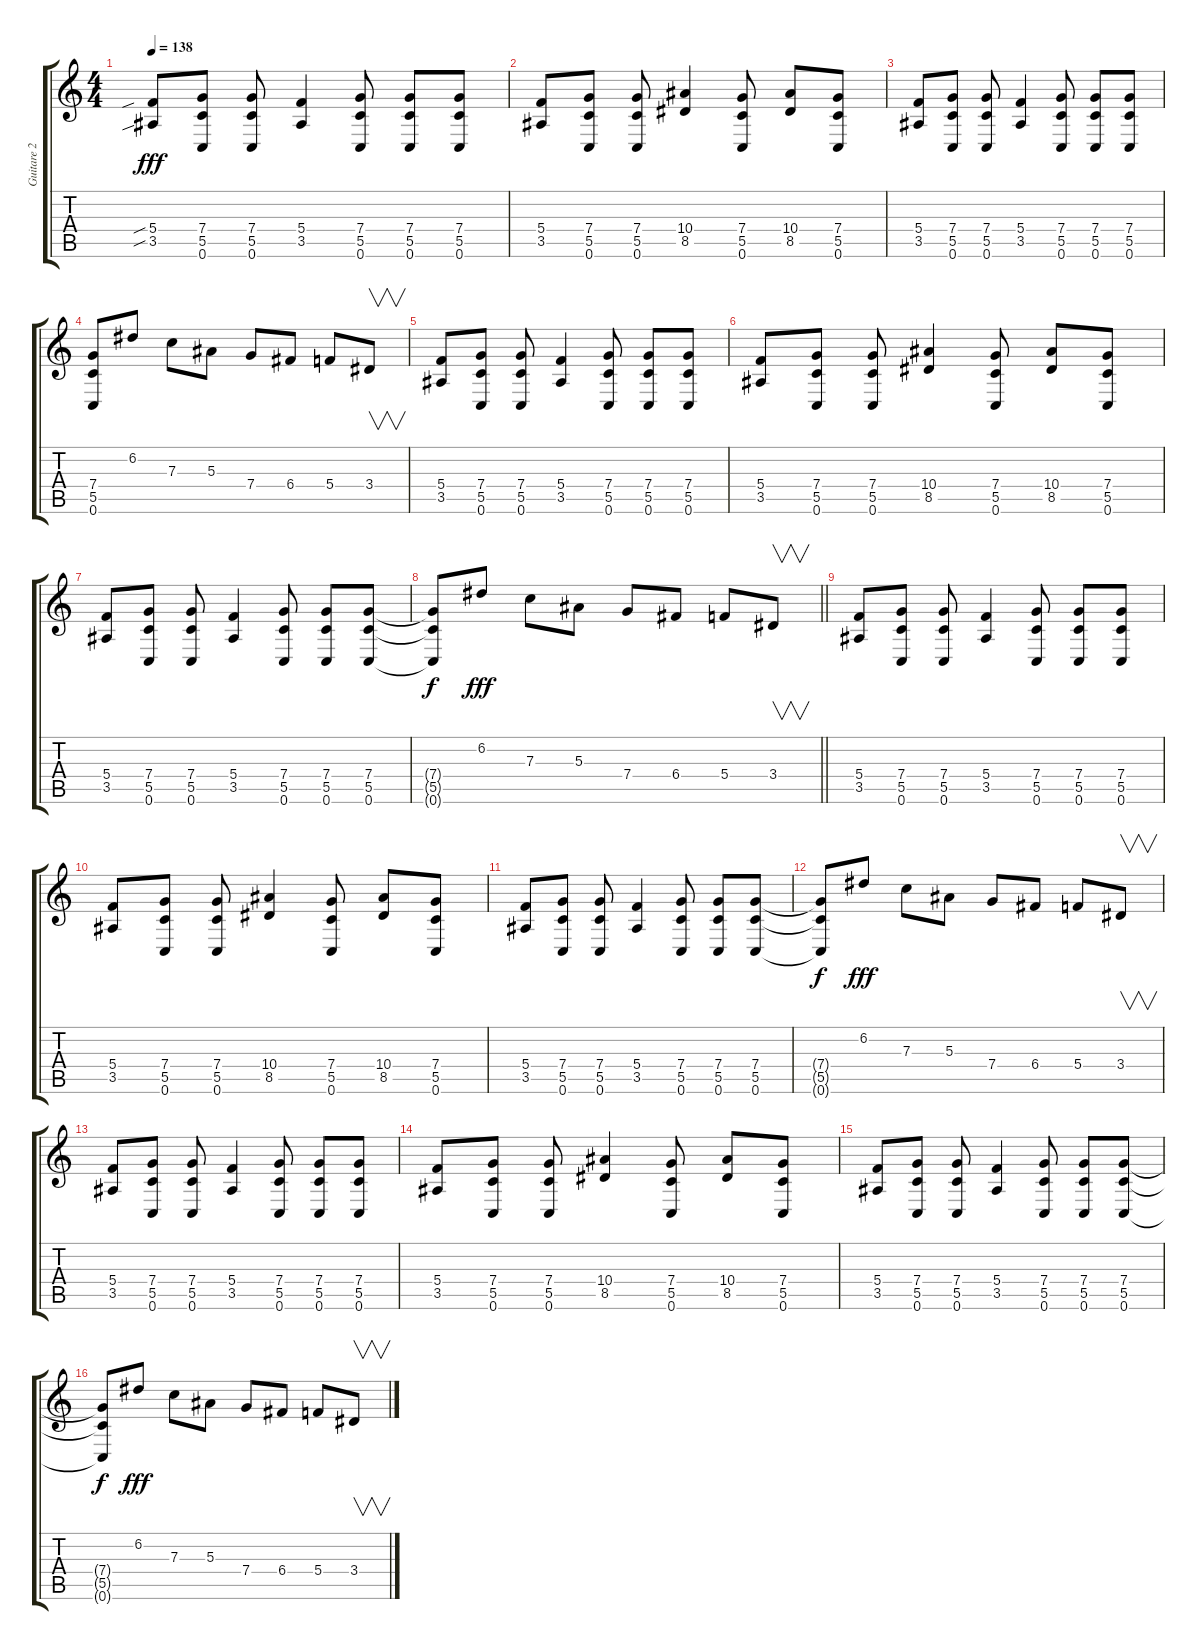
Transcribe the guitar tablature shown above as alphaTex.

\track ("Guitare 2" "Guitare 2") {instrument overdrivenguitar}
\staff {score tabs}
\tuning (D4 A3 F3 C3 G2 C2) {hide}
\ts (4 4)
\tempo 138
\clef g2
\ks c
(5.4{sib} 3.5{sib}).8{dy fff} (7.4 5.5 0.6).8 (7.4 5.5 0.6).8 (5.4 3.5).4 (7.4 5.5 0.6).8 (7.4 5.5 0.6).8 (7.4 5.5 0.6).8 |
(5.4 3.5).8 (7.4 5.5 0.6).8 (7.4 5.5 0.6).8 (10.4 8.5).4 (7.4 5.5 0.6).8 (10.4 8.5).8 (7.4 5.5 0.6).8 |
(5.4 3.5).8 (7.4 5.5 0.6).8 (7.4 5.5 0.6).8 (5.4 3.5).4 (7.4 5.5 0.6).8 (7.4 5.5 0.6).8 (7.4 5.5 0.6).8 |
(7.4 5.5 0.6).8 6.2.8 7.3.8 5.3.8 7.4.8 6.4.8 5.4.8 3.4.8{v} |
(5.4 3.5).8 (7.4 5.5 0.6).8 (7.4 5.5 0.6).8 (5.4 3.5).4 (7.4 5.5 0.6).8 (7.4 5.5 0.6).8 (7.4 5.5 0.6).8 |
(5.4 3.5).8 (7.4 5.5 0.6).8 (7.4 5.5 0.6).8 (10.4 8.5).4 (7.4 5.5 0.6).8 (10.4 8.5).8 (7.4 5.5 0.6).8 |
(5.4 3.5).8 (7.4 5.5 0.6).8 (7.4 5.5 0.6).8 (5.4 3.5).4 (7.4 5.5 0.6).8 (7.4 5.5 0.6).8 (7.4 5.5 0.6).8 |
\barLineRight lightlight
(7.4{t} 5.5{t} 0.6{t}).8{dy f} 6.2.8{dy fff} 7.3.8 5.3.8 7.4.8 6.4.8 5.4.8 3.4.8{v} |
(5.4 3.5).8 (7.4 5.5 0.6).8 (7.4 5.5 0.6).8 (5.4 3.5).4 (7.4 5.5 0.6).8 (7.4 5.5 0.6).8 (7.4 5.5 0.6).8 |
(5.4 3.5).8 (7.4 5.5 0.6).8 (7.4 5.5 0.6).8 (10.4 8.5).4 (7.4 5.5 0.6).8 (10.4 8.5).8 (7.4 5.5 0.6).8 |
(5.4 3.5).8 (7.4 5.5 0.6).8 (7.4 5.5 0.6).8 (5.4 3.5).4 (7.4 5.5 0.6).8 (7.4 5.5 0.6).8 (7.4 5.5 0.6).8 |
(7.4{t} 5.5{t} 0.6{t}).8{dy f} 6.2.8{dy fff} 7.3.8 5.3.8 7.4.8 6.4.8 5.4.8 3.4.8{v} |
(5.4 3.5).8 (7.4 5.5 0.6).8 (7.4 5.5 0.6).8 (5.4 3.5).4 (7.4 5.5 0.6).8 (7.4 5.5 0.6).8 (7.4 5.5 0.6).8 |
(5.4 3.5).8 (7.4 5.5 0.6).8 (7.4 5.5 0.6).8 (10.4 8.5).4 (7.4 5.5 0.6).8 (10.4 8.5).8 (7.4 5.5 0.6).8 |
(5.4 3.5).8 (7.4 5.5 0.6).8 (7.4 5.5 0.6).8 (5.4 3.5).4 (7.4 5.5 0.6).8 (7.4 5.5 0.6).8 (7.4 5.5 0.6).8 |
(7.4{t} 5.5{t} 0.6{t}).8{dy f} 6.2.8{dy fff} 7.3.8 5.3.8 7.4.8 6.4.8 5.4.8 3.4.8{v}
